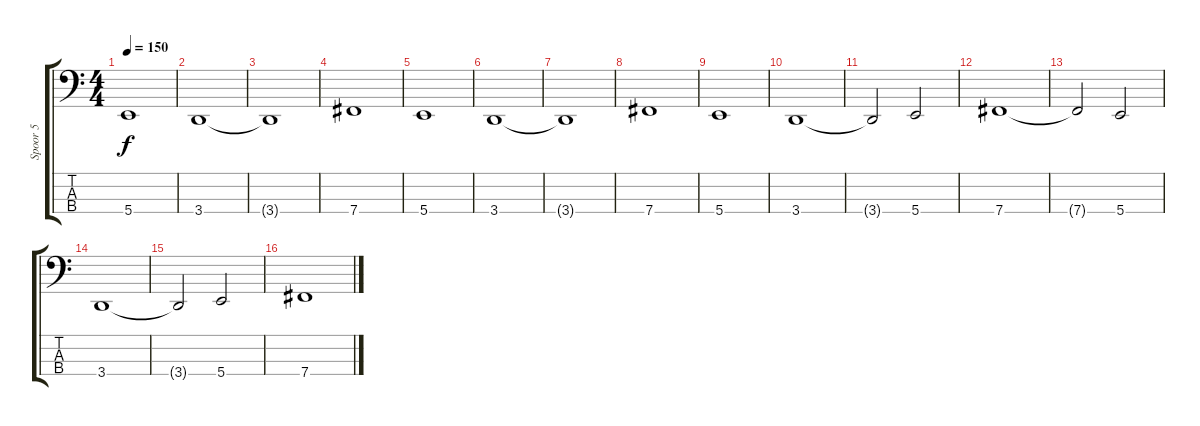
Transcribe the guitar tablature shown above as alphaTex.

\track ("Spoor 5" "Spoor 5") {instrument electricbasspick}
\staff {score tabs}
\tuning (E2 B1 Gb1 B0) {hide}
\ts (4 4)
\tempo 150
\clef f4
\ks c
5.4.1{dy f} |
3.4.1 |
3.4{t}.1 |
7.4.1 |
5.4.1 |
3.4.1 |
3.4{t}.1 |
7.4.1 |
5.4.1 |
3.4.1 |
3.4{t}.2 5.4.2 |
7.4.1 |
7.4{t}.2 5.4.2 |
3.4.1 |
3.4{t}.2 5.4.2 |
7.4.1
